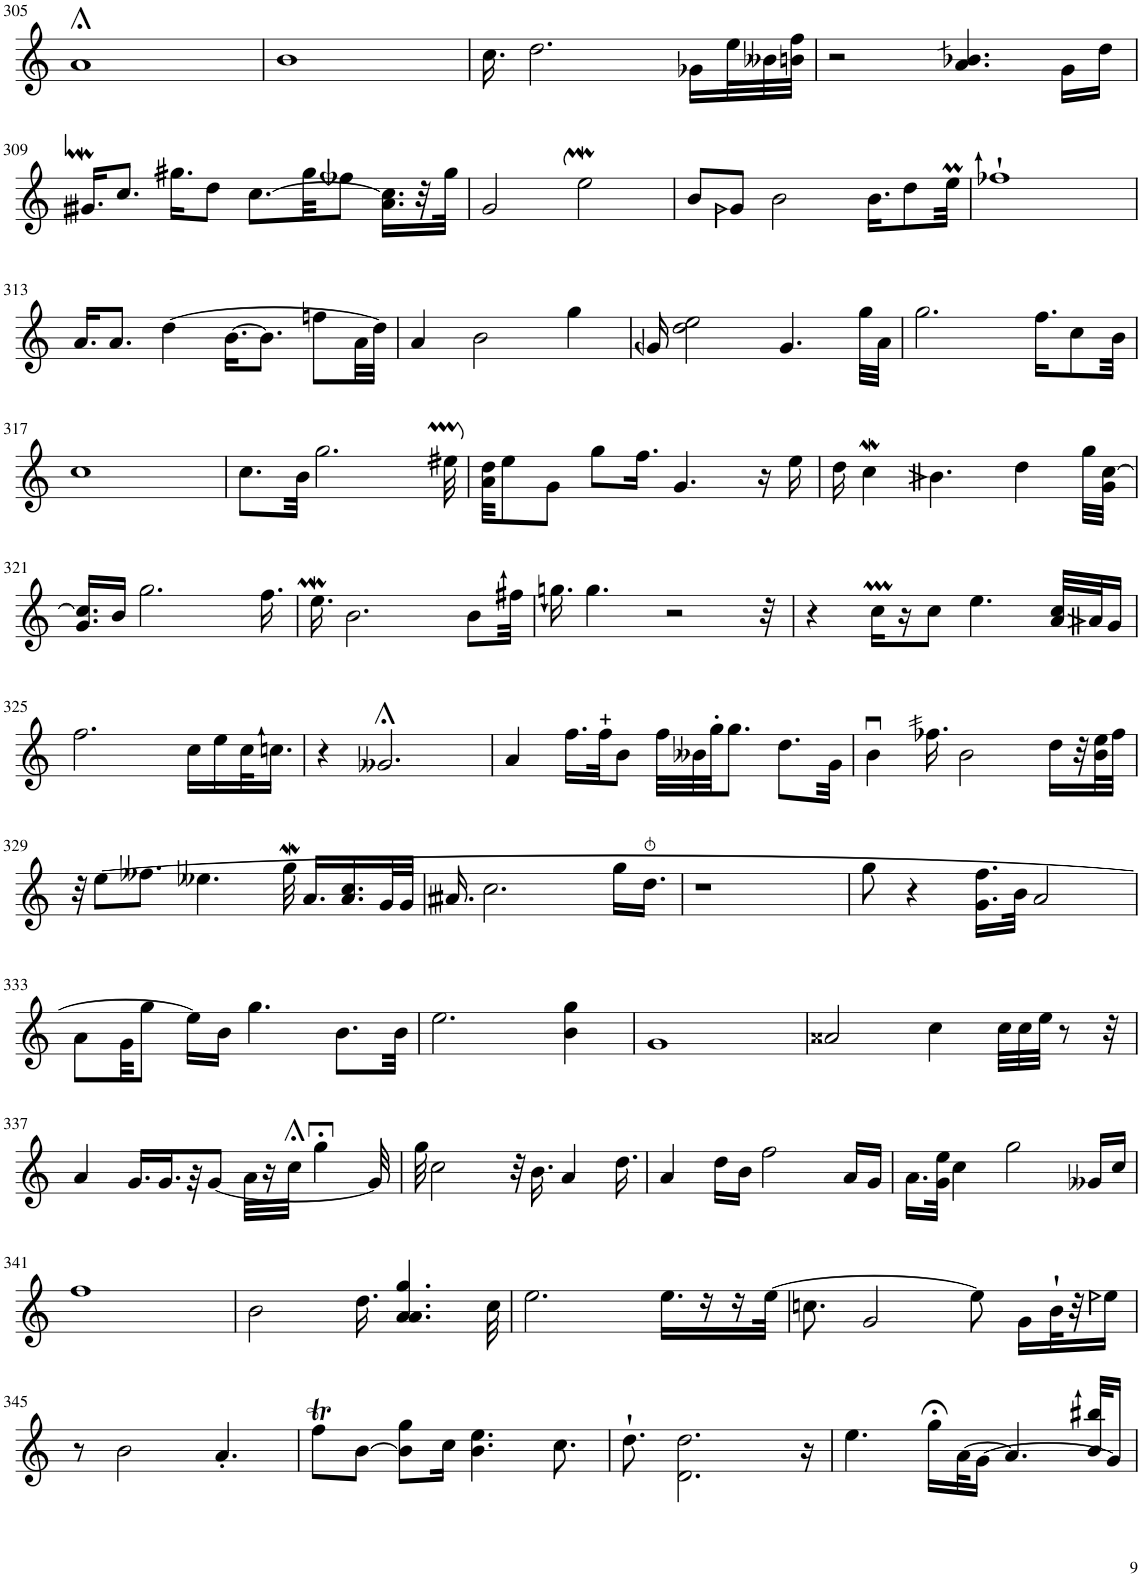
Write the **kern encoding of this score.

**kern
*part1
*staff1
*I"Piano
*I'Pno
!!LO:PB:g=z
*clefG2
*k[]
*M4/4
=305
1a;<
=306
1b
=307
16.cc\
2.dd\
16g-X\LL
32ee\L
32b--X\
32bn\ 32ff\JJJ
=308
2r
4.a/ 4.bn/
16g\LL
16dd\JJ
!!LO:LB:g=z
=309
16.gnW/KL
8.cc/J
16.ggn\KL
8dd\J
[8.cc\L
32gg\KK
8ffn\J
16.a\ 16.cc\]LL
32r
32gg\JJJ
=310
2g/
2eeW\
=311
8b/L
8gn/J
2b\
16.b\KL
8dd\
32eem\Jkk
=312
1ffn`
!!LO:LB:g=z
=313
16.a/KL
8.a/J
[4dd\
[16.b\KL
8.b\J]
8ffn\L
32a\LL
32dd\JJJ]
=314
4a/
2b\
4gg\
=315
16gn/
2dd\ 2ee\
4.g/
32gg\LLL
32a\JJJ
=316
2.gg\
16.ff\KL
8cc\
32b\Jkk
!!LO:LB:g=z
=317
1cc
=318
8.cc\L
32b\Jkk
2.gg\
32eenm\
=319
32a\ 32dd\KKL
8ee\
8g\J
8gg\L
16.ff\Jk
4.g/
16r
16ee\
=320
16dd\
4ccw\
4.bn\
4dd\
32gg\LLL
32g\ [32cc\JJJ
!!LO:LB:g=z
=321
16.g/ 16.cc/]LL
16b/JJ
2.gg\
16.ff\
=322
16.eeW\
2.b\
8b\L
32ffn\Jkk
=323
16.ggn\
4.gg\
2r
32r
=324
4r
16ccM\LL
16r
8cc\J
4.ee\
32a/ 32cc/LLL
32an/J
16g/JJ
!!LO:LB:g=z
=325
2.ff\
16cc\LL
16ee\
32cc\K
16.ccn\JJ
=326
4r
2.g--X;</
=327
4a/
16.ff\LL
32ff\JK
8b\J
32ff\LLL
32b--X\
32gg'\JJ
8.gg\J
8.dd\L
32g\Jkk
=328
4bu\
16.ffn\
2b\
16dd\LL
32r
32b\ 32ee\
32ff\JJJ
!!LO:LB:g=z
=329
32r
[8ee\L
8.ff--X\J
4.ee--X\
32ggW\
16.a/LL
16.a/ 16.cc/
32g/L
32g/JJJ
=330
16.an/
2.cc\
16gg\LL
16.dd\JJ
=331
1r
=332
8gg\
4r
16.g\ 16.ff\LL
32b\JJk
2a/
!!LO:LB:g=z
=333
8a\L
32g\KK
8gg\J
16ee\LL]
16b\JJ
4.gg\
8.b\L
32b\Jkk
=334
2.ee\
4b\ 4gg\
=335
1g
=336
2a##X/
4cc\
32cc\LLL
32cc\
32ee\JJJ
8r
32r
!!LO:LB:g=z
=337
4a/
16.g/LL
16.g/
32r
[8g/J
32a\KLL
16r
32cc;<\JJk
4gg;<\
32g/]
=338
32gg\
2cc\
32r
16.b\
4a/
16.dd\
=339
4a/
16dd\LL
16b\JJ
2ff\
16a/LL
16g/JJ
=340
16.a\LL
32g\ 32ee\JJk
4cc\
2gg\
16g--X/LL
16cc/JJ
!!LO:LB:g=z
=341
1ff
=342
2b\
16.dd\
4.a/ 4.a/ 4.gg/
32cc\
=343
2.ee\
16.ee\LL
16r
16r
[32ee\JJk
=344
8.ccn\
2g/
8ee\]
16g\LL
32b`\L
32r
16een\JJ
!!LO:LB:g=z
=345
8r
2b\
4.a'/
=346
8ffT\L
[8b\J
8b\] 8gg\L
16cc\Jk
4.b\ 4.ee\
8.cc\
=347
8.dd`\
2.d\ 2.dd\
16r
=348
4.ee\
16gg;<\LL
[32a\K
[16g\JJ
4.a/]
32b/ 32bbn/KLL
16g/JJ]
=
*-
